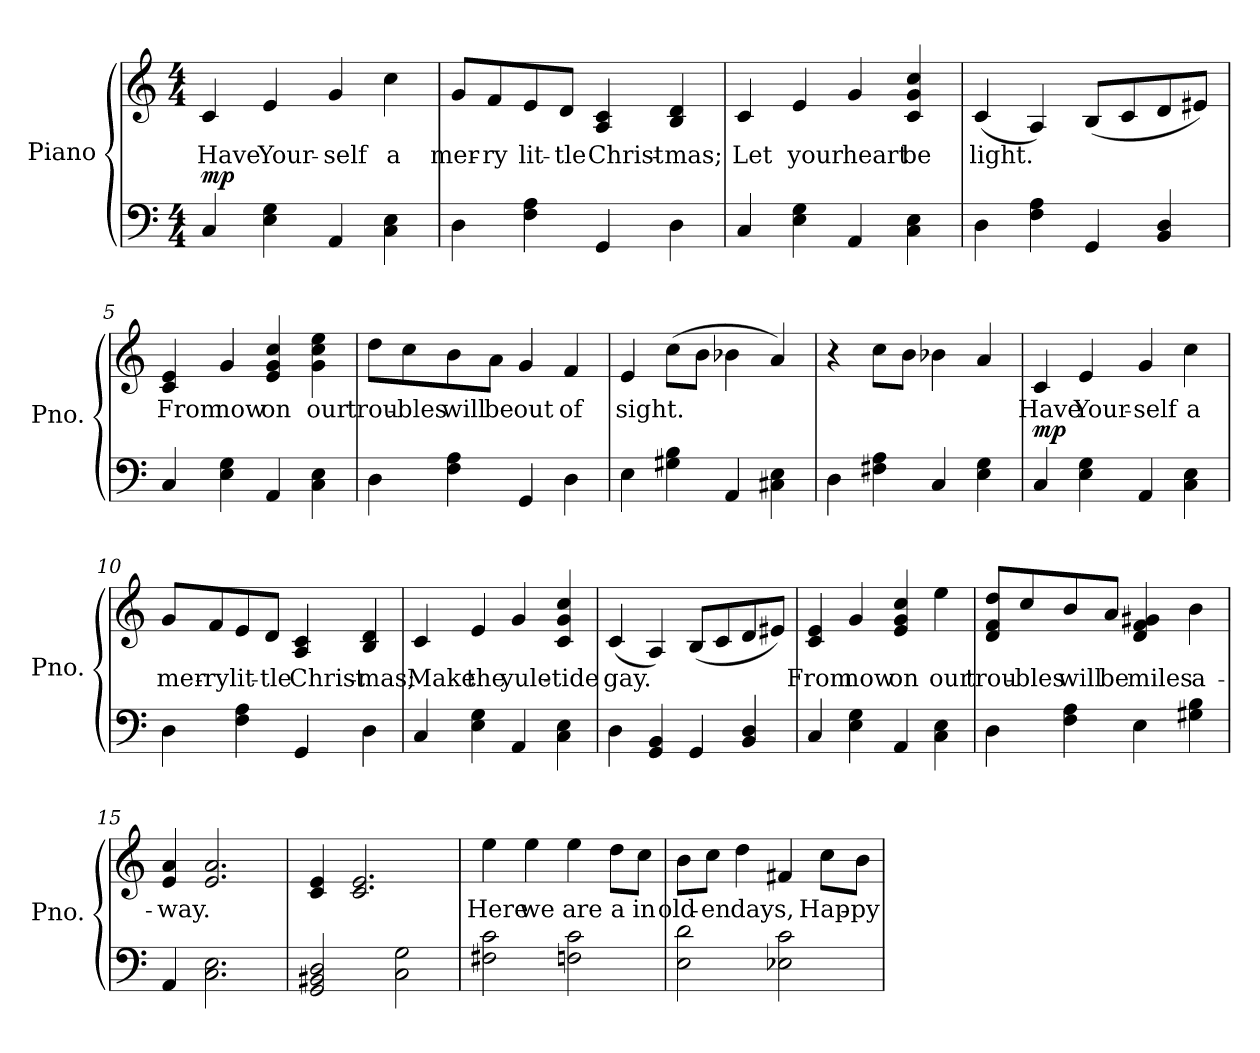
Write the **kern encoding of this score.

**kern	**kern	**text	**dynam
*part1	*part1	*part1	*part1
*staff2	*staff1	*staff1	*staff1/2
*I"Piano	*	*	*
*I'Pno.	*	*	*
*clefF4	*clefG2	*	*
*k[]	*k[]	*	*
*M4/4	*M4/4	*	*
*MM66	*MM66	*	*
=1	=1	=1	=1
!	!	!	!LO:DY:a=2
4C/	4c/	Have	mp
4E\ 4G\	4e/	Your-	.
4AA/	4g/	-self	.
4C\ 4E\	4cc\	a	.
=2	=2	=2	=2
4D\	8g/L	mer-	.
.	8f/	-ry	.
4F\ 4A\	8e/	lit-	.
.	8d/J	-tle	.
4GG/	4A/ 4c/	Christ-	.
4D\	4B/ 4d/	-mas;	.
=3	=3	=3	=3
4C/	4c/	Let	.
4E\ 4G\	4e/	your	.
4AA/	4g/	heart	.
4C\ 4E\	4c/ 4g/ 4cc/	be	.
=4	=4	=4	=4
4D\	(4c/	light.	.
4F\ 4A\	4A/)	.	.
4GG/	(8B/L	.	.
.	8c/	.	.
4BB/ 4D/	8d/	.	.
.	8e#X/J)	.	.
!!LO:LB:g=z
=5	=5	=5	=5
4C/	4c/ 4e/	From	.
4E\ 4G\	4g/	now	.
4AA/	4e/ 4g/ 4cc/	on	.
4C\ 4E\	4g\ 4cc\ 4ee\	our	.
=6	=6	=6	=6
4D\	8dd\L	trou-	.
.	8cc\	-bles	.
4F\ 4A\	8b\	will	.
.	8a\J	be	.
4GG/	4g/	out	.
4D\	4f/	of	.
=7	=7	=7	=7
4E\	4e/	sight.	.
4G#X\ 4B\	(8cc\L	.	.
.	8b\J	.	.
4AA/	4b-X\	.	.
4C#X\ 4E\	4a/)	.	.
=8	=8	=8	=8
4D\	4r	.	.
4F#X\ 4A\	8cc\L	.	.
.	8b\J	.	.
4C/	4b-X\	.	.
4E\ 4G\	4a/	.	.
=9	=9	=9	=9
!	!	!	!LO:DY:a=2
4C/	4c/	Have	mp
4E\ 4G\	4e/	Your-	.
4AA/	4g/	-self	.
4C\ 4E\	4cc\	a	.
!!LO:LB:g=z
=10	=10	=10	=10
4D\	8g/L	mer-	.
.	8f/	-ry	.
4F\ 4A\	8e/	lit-	.
.	8d/J	-tle	.
4GG/	4A/ 4c/	Christ-	.
4D\	4B/ 4d/	-mas;	.
=11	=11	=11	=11
4C/	4c/	Make	.
4E\ 4G\	4e/	the	.
4AA/	4g/	yule-	.
4C\ 4E\	4c/ 4g/ 4cc/	-tide	.
=12	=12	=12	=12
4D\	(4c/	gay.	.
4GG/ 4BB/	4A/)	.	.
4GG/	(8B/L	.	.
.	8c/	.	.
4BB/ 4D/	8d/	.	.
.	8e#X/J)	.	.
=13	=13	=13	=13
4C/	4c/ 4e/	From	.
4E\ 4G\	4g/	now	.
4AA/	4e/ 4g/ 4cc/	on	.
4C\ 4E\	4ee\	our	.
!!LO:LB:g=z
=14	=14	=14	=14
4D\	8d/ 8f/ 8dd/L	trou-	.
.	8cc/	-bles	.
4F\ 4A\	8b/	will	.
.	8a/J	be	.
4E\	4d/ 4f/ 4g#X/	miles	.
4G#X\ 4B\	4b\	a-	.
=15	=15	=15	=15
4AA/	4e/ 4a/	-way.	.
2.C\ 2.E\	2.e/ 2.a/	.	.
=16	=16	=16	=16
2GG/ 2BB#X/ 2D/	4c/ 4e/	.	.
.	2.c/ 2.e/	.	.
2C\ 2G\	.	.	.
=17	=17	=17	=17
2F#X\ 2c\	4ee\	Here	.
.	4ee\	we	.
2Fn\ 2c\	4ee\	are	.
.	8dd\L	a	.
.	8cc\J	in	.
=18	=18	=18	=18
2E\ 2d\	8b\L	old-	.
.	8cc\J	-en	.
.	4dd\	days,	.
2E-X\ 2c\	4f#X/	.	.
.	8cc\L	Hap-	.
.	8b\J	-py	.
=	=	=	=
*-	*-	*-	*-
